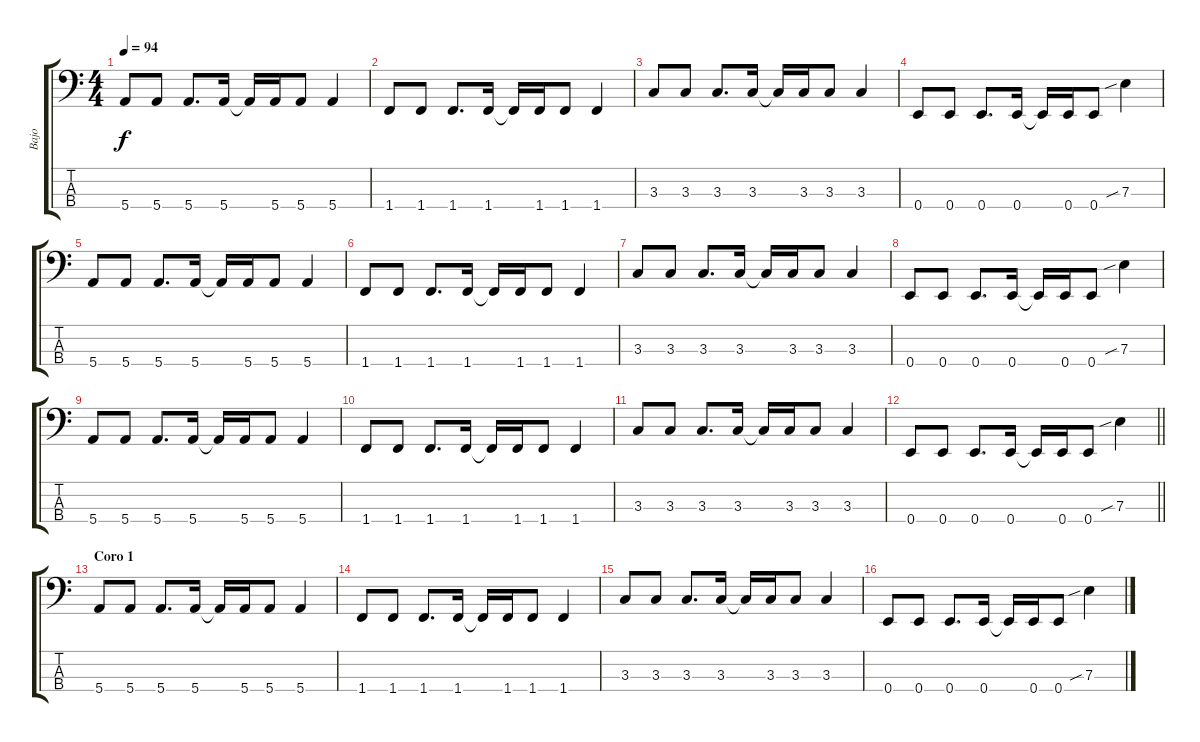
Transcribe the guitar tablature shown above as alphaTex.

\track ("Bajo" "Bajo") {instrument slapbass2}
\staff {score tabs}
\tuning (G2 D2 A1 E1) {hide}
\ts (4 4)
\tempo 94
\clef f4
\ks c
5.4.8{dy f} 5.4.8 5.4.8{d} 5.4.16 5.4{t}.16 5.4.16 5.4.8 5.4.4 |
1.4.8 1.4.8 1.4.8{d} 1.4.16 1.4{t}.16 1.4.16 1.4.8 1.4.4 |
3.3.8 3.3.8 3.3.8{d} 3.3.16 3.3{t}.16 3.3.16 3.3.8 3.3.4 |
0.4.8 0.4.8 0.4.8{d} 0.4.16 0.4{t}.16 0.4.16 0.4.8 7.3{sib}.4 |
5.4.8 5.4.8 5.4.8{d} 5.4.16 5.4{t}.16 5.4.16 5.4.8 5.4.4 |
1.4.8 1.4.8 1.4.8{d} 1.4.16 1.4{t}.16 1.4.16 1.4.8 1.4.4 |
3.3.8 3.3.8 3.3.8{d} 3.3.16 3.3{t}.16 3.3.16 3.3.8 3.3.4 |
0.4.8 0.4.8 0.4.8{d} 0.4.16 0.4{t}.16 0.4.16 0.4.8 7.3{sib}.4 |
5.4.8 5.4.8 5.4.8{d} 5.4.16 5.4{t}.16 5.4.16 5.4.8 5.4.4 |
1.4.8 1.4.8 1.4.8{d} 1.4.16 1.4{t}.16 1.4.16 1.4.8 1.4.4 |
3.3.8 3.3.8 3.3.8{d} 3.3.16 3.3{t}.16 3.3.16 3.3.8 3.3.4 |
\barLineRight lightlight
0.4.8 0.4.8 0.4.8{d} 0.4.16 0.4{t}.16 0.4.16 0.4.8 7.3{sib}.4 |
\section ("" "Coro 1")
5.4.8 5.4.8 5.4.8{d} 5.4.16 5.4{t}.16 5.4.16 5.4.8 5.4.4 |
1.4.8 1.4.8 1.4.8{d} 1.4.16 1.4{t}.16 1.4.16 1.4.8 1.4.4 |
3.3.8 3.3.8 3.3.8{d} 3.3.16 3.3{t}.16 3.3.16 3.3.8 3.3.4 |
0.4.8 0.4.8 0.4.8{d} 0.4.16 0.4{t}.16 0.4.16 0.4.8 7.3{sib}.4
